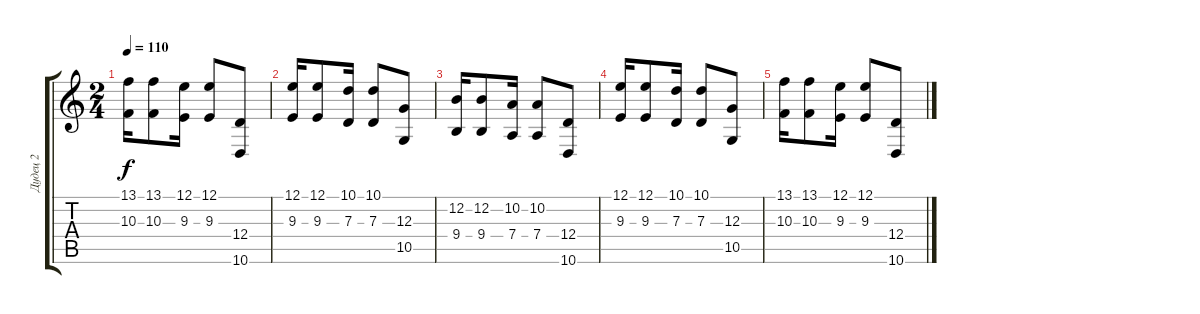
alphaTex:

\track ("Дудец 2" "Дудец 2") {instrument trumpet}
\staff {score tabs}
\tuning (E4 B3 G3 D3 A2 E2) {hide}
\ts (2 4)
\tempo 110
\clef g2
\ks c
(13.1 10.3).16{dy f} (13.1 10.3).8 (12.1 9.3).16 (12.1 9.3).8 (12.4 10.6).8 |
(12.1 9.3).16 (12.1 9.3).8 (10.1 7.3).16 (10.1 7.3).8 (12.3 10.5).8 |
(12.2 9.4).16 (12.2 9.4).8 (10.2 7.4).16 (10.2 7.4).8 (12.4 10.6).8 |
(12.1 9.3).16 (12.1 9.3).8 (10.1 7.3).16 (10.1 7.3).8 (12.3 10.5).8 |
(13.1 10.3).16 (13.1 10.3).8 (12.1 9.3).16 (12.1 9.3).8 (12.4 10.6).8
